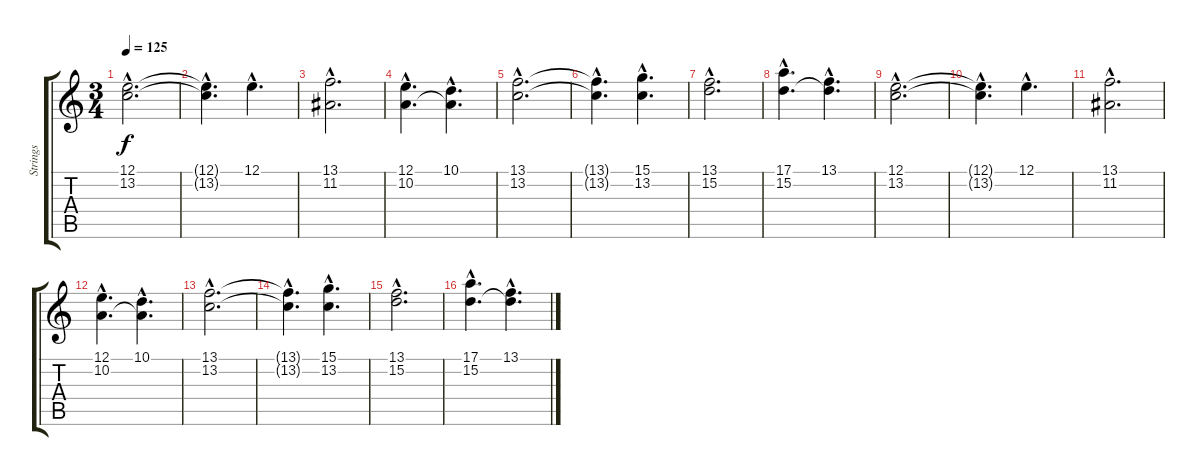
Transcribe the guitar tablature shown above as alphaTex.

\track ("Strings" "Strings") {instrument stringensemble2}
\staff {score tabs}
\tuning (E4 B3 G3 D3 A2 E2) {hide}
\ts (3 4)
\tempo 125
\clef g2
\ks c
(12.1{hac} 13.2{hac}).2{d dy f} |
(12.1{hac t} 13.2{hac t}).4{d} 12.1{hac}.4{d} |
(13.1{hac} 11.2{hac}).2{d} |
(12.1{hac} 10.2{hac}).4{d} (10.1{hac} 10.2{hac t}).4{d} |
(13.1{hac} 13.2{hac}).2{d} |
(13.1{hac t} 13.2{hac t}).4{d} (15.1{hac} 13.2{hac}).4{d} |
(13.1{hac} 15.2{hac}).2{d} |
(17.1{hac} 15.2{hac}).4{d} (13.1{hac} 15.2{hac t}).4{d} |
(12.1{hac} 13.2{hac}).2{d} |
(12.1{hac t} 13.2{hac t}).4{d} 12.1{hac}.4{d} |
(13.1{hac} 11.2{hac}).2{d} |
(12.1{hac} 10.2{hac}).4{d} (10.1{hac} 10.2{hac t}).4{d} |
(13.1{hac} 13.2{hac}).2{d} |
(13.1{hac t} 13.2{hac t}).4{d} (15.1{hac} 13.2{hac}).4{d} |
(13.1{hac} 15.2{hac}).2{d} |
(17.1{hac} 15.2{hac}).4{d} (13.1{hac} 15.2{hac t}).4{d}
